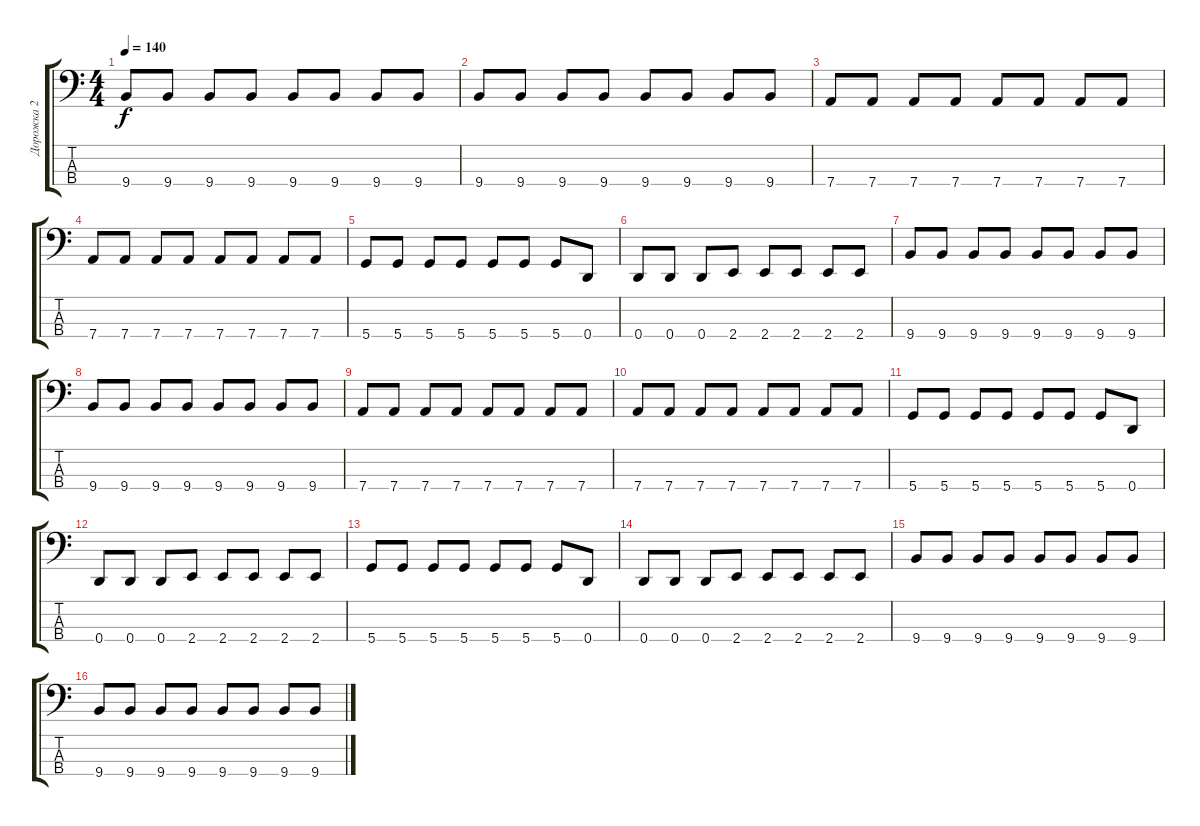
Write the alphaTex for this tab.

\track ("Дорожка 2" "Дорожка 2") {instrument electricbasspick}
\staff {score tabs}
\tuning (G2 D2 A1 D1) {hide}
\ts (4 4)
\tempo 140
\clef f4
\ks c
9.4.8{dy f} 9.4.8 9.4.8 9.4.8 9.4.8 9.4.8 9.4.8 9.4.8 |
9.4.8 9.4.8 9.4.8 9.4.8 9.4.8 9.4.8 9.4.8 9.4.8 |
7.4.8 7.4.8 7.4.8 7.4.8 7.4.8 7.4.8 7.4.8 7.4.8 |
7.4.8 7.4.8 7.4.8 7.4.8 7.4.8 7.4.8 7.4.8 7.4.8 |
5.4.8 5.4.8 5.4.8 5.4.8 5.4.8 5.4.8 5.4.8 0.4.8 |
0.4.8 0.4.8 0.4.8 2.4.8 2.4.8 2.4.8 2.4.8 2.4.8 |
9.4.8 9.4.8 9.4.8 9.4.8 9.4.8 9.4.8 9.4.8 9.4.8 |
9.4.8 9.4.8 9.4.8 9.4.8 9.4.8 9.4.8 9.4.8 9.4.8 |
7.4.8 7.4.8 7.4.8 7.4.8 7.4.8 7.4.8 7.4.8 7.4.8 |
7.4.8 7.4.8 7.4.8 7.4.8 7.4.8 7.4.8 7.4.8 7.4.8 |
5.4.8 5.4.8 5.4.8 5.4.8 5.4.8 5.4.8 5.4.8 0.4.8 |
0.4.8 0.4.8 0.4.8 2.4.8 2.4.8 2.4.8 2.4.8 2.4.8 |
5.4.8 5.4.8 5.4.8 5.4.8 5.4.8 5.4.8 5.4.8 0.4.8 |
0.4.8 0.4.8 0.4.8 2.4.8 2.4.8 2.4.8 2.4.8 2.4.8 |
9.4.8 9.4.8 9.4.8 9.4.8 9.4.8 9.4.8 9.4.8 9.4.8 |
9.4.8 9.4.8 9.4.8 9.4.8 9.4.8 9.4.8 9.4.8 9.4.8
